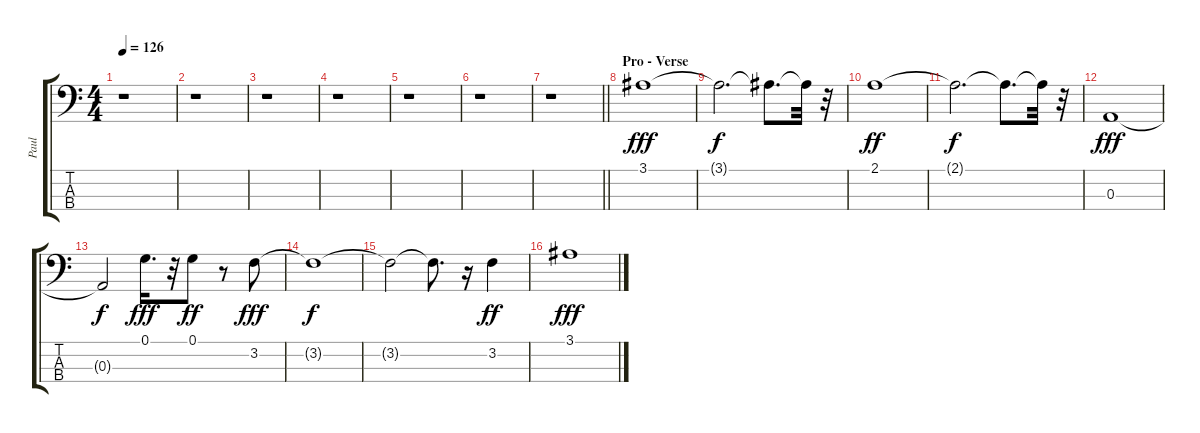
\track ("Paul" "Paul") {instrument electricbassfinger}
\staff {score tabs}
\tuning (G2 D2 A1 E1) {hide}
\ts (4 4)
\tempo 126
\clef f4
\ks c
r.1{dy fff} |
r.1 |
r.1 |
r.1 |
r.1 |
r.1 |
\barLineRight lightlight
r.1 |
\section ("" "Pro - Verse")
3.1.1 |
3.1{t}.2{d dy f} 3.1{t}.8{d} 3.1{t}.32 r.32 |
2.1.1{dy ff} |
2.1{t}.2{d dy f} 2.1{t}.8{d} 2.1{t}.32 r.32 |
0.3.1{dy fff} |
0.3{t}.2{dy f} 0.1.16{d dy fff} r.32 0.1.8{dy ff} r.8 3.2.8{dy fff} |
3.2{t}.1{dy f} |
3.2{t}.2 3.2{t}.8{d} r.16 3.2.4{dy ff} |
3.1.1{dy fff}
